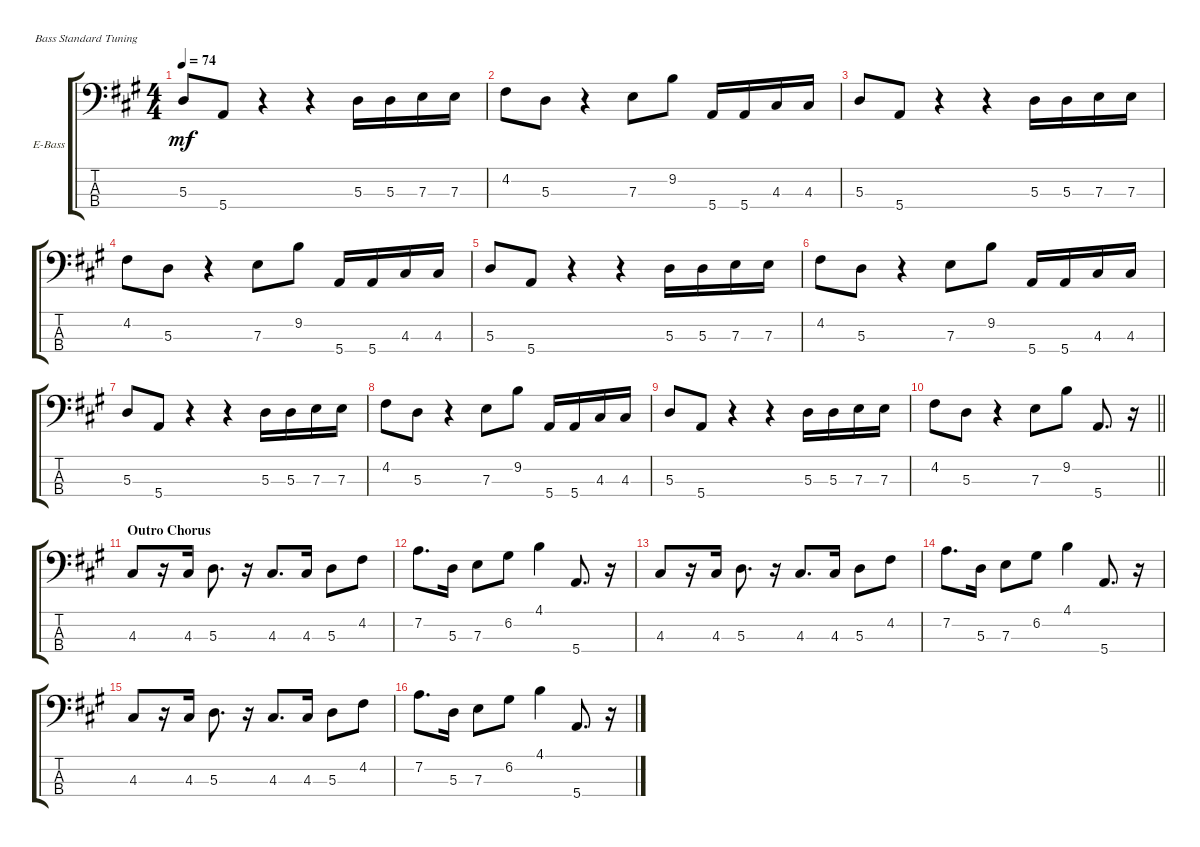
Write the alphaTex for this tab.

\bracketExtendMode groupsimilarinstruments
\firstSystemTrackNameOrientation horizontal
\otherSystemsTrackNameOrientation horizontal
\track ("Bass" "E-Bass") {instrument electricbassfinger}
\staff {score tabs}
\tuning (G2 D2 A1 E1)
\ts (4 4)
\tempo 74
\clef f4
\ks a
5.3.8{dy mf} 5.4.8 r.4 r.4 5.3.16 5.3.16 7.3.16 7.3.16 |
4.2.8 5.3.8 r.4 7.3.8 9.2.8 5.4.16 5.4.16 4.3.16 4.3.16 |
5.3.8 5.4.8 r.4 r.4 5.3.16 5.3.16 7.3.16 7.3.16 |
4.2.8 5.3.8 r.4 7.3.8 9.2.8 5.4.16 5.4.16 4.3.16 4.3.16 |
5.3.8 5.4.8 r.4 r.4 5.3.16 5.3.16 7.3.16 7.3.16 |
4.2.8 5.3.8 r.4 7.3.8 9.2.8 5.4.16 5.4.16 4.3.16 4.3.16 |
5.3.8 5.4.8 r.4 r.4 5.3.16 5.3.16 7.3.16 7.3.16 |
4.2.8 5.3.8 r.4 7.3.8 9.2.8 5.4.16 5.4.16 4.3.16 4.3.16 |
5.3.8 5.4.8 r.4 r.4 5.3.16 5.3.16 7.3.16 7.3.16 |
\barLineRight lightlight
4.2.8 5.3.8 r.4 7.3.8 9.2.8 5.4.8{d} r.16 |
\section ("" "Outro Chorus")
4.3.8 r.16 4.3.16 5.3.8{d} r.16 4.3.8{d} 4.3.16 5.3.8 4.2.8 |
7.2.8{d} 5.3.16 7.3.8 6.2.8 4.1.4 5.4.8{d} r.16 |
4.3.8 r.16 4.3.16 5.3.8{d} r.16 4.3.8{d} 4.3.16 5.3.8 4.2.8 |
7.2.8{d} 5.3.16 7.3.8 6.2.8 4.1.4 5.4.8{d} r.16 |
4.3.8 r.16 4.3.16 5.3.8{d} r.16 4.3.8{d} 4.3.16 5.3.8 4.2.8 |
7.2.8{d} 5.3.16 7.3.8 6.2.8 4.1.4 5.4.8{d} r.16
